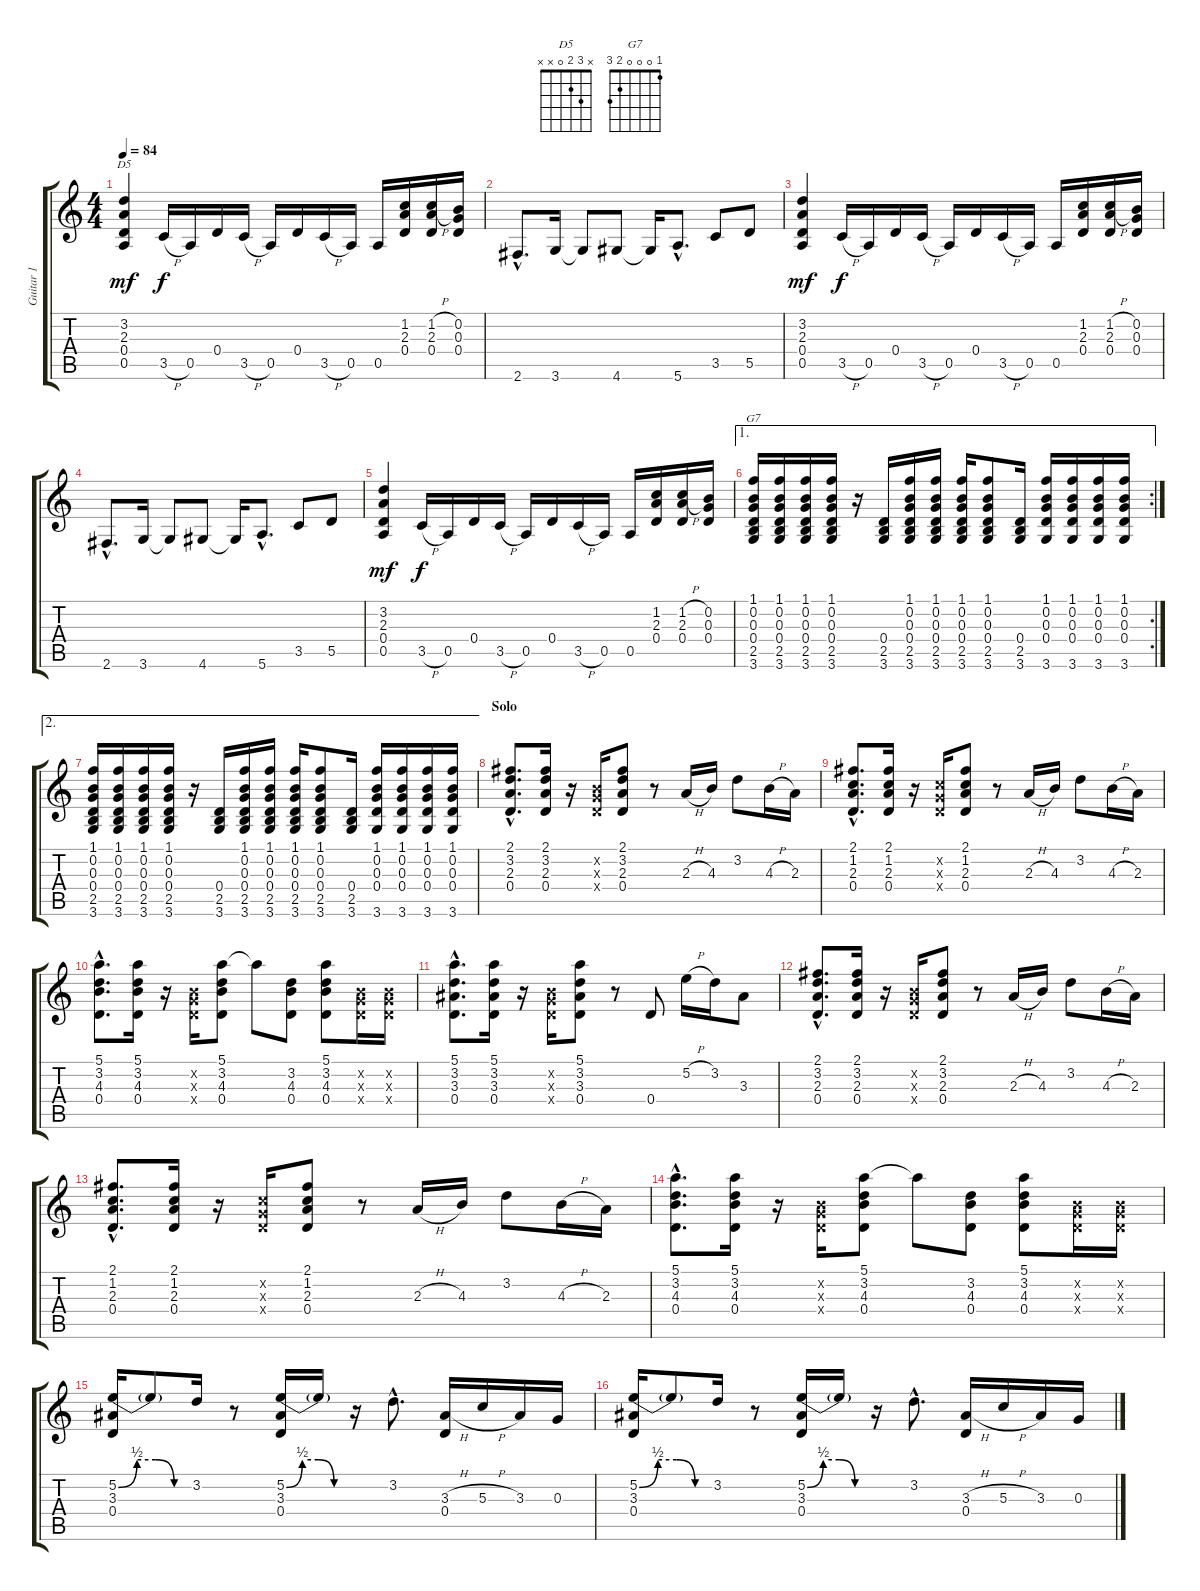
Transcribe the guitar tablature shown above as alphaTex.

\track ("Guitar 1" "Guitar 1") {instrument distortionguitar}
\staff {score tabs}
\tuning (E4 B3 G3 D3 A2 E2) {hide}
\chord ("D5" x 3 2 0 x x)
\chord ("G7" 1 0 0 0 2 3)
\ts (4 4)
\tempo 84
\clef g2
\ks c
(3.2 2.3 0.4 0.5).4{ch "D5" dy mf} 3.5{h}.16{dy f} 0.5.16 0.4.16 3.5{h}.16 0.5.16 0.4.16 3.5{h}.16 0.5.16 0.5.16 (1.2 2.3 0.4).16 (1.2{h} 2.3{h} 0.4).16 (0.2 0.3 0.4).16 |
2.6{hac}.8{d} 3.6.16 3.6{t}.8 4.6.8 4.6{t}.16 5.6{hac}.8{d} 3.5.8 5.5.8 |
(3.2 2.3 0.4 0.5).4{dy mf} 3.5{h}.16{dy f} 0.5.16 0.4.16 3.5{h}.16 0.5.16 0.4.16 3.5{h}.16 0.5.16 0.5.16 (1.2 2.3 0.4).16 (1.2{h} 2.3{h} 0.4).16 (0.2 0.3 0.4).16 |
2.6{hac}.8{d} 3.6.16 3.6{t}.8 4.6.8 4.6{t}.16 5.6{hac}.8{d} 3.5.8 5.5.8 |
(3.2 2.3 0.4 0.5).4{dy mf} 3.5{h}.16{dy f} 0.5.16 0.4.16 3.5{h}.16 0.5.16 0.4.16 3.5{h}.16 0.5.16 0.5.16 (1.2 2.3 0.4).16 (1.2{h} 2.3{h} 0.4).16 (0.2 0.3 0.4).16 |
\ae 1
\rc 2
(1.1 0.2 0.3 0.4 2.5 3.6).16{ch "G7"} (1.1 0.2 0.3 0.4 2.5 3.6).16 (1.1 0.2 0.3 0.4 2.5 3.6).16 (1.1 0.2 0.3 0.4 2.5 3.6).16 r.16 (0.4 2.5 3.6).16 (1.1 0.2 0.3 0.4 2.5 3.6).16 (1.1 0.2 0.3 0.4 2.5 3.6).16 (1.1 0.2 0.3 0.4 2.5 3.6).16 (1.1 0.2 0.3 0.4 2.5 3.6).8 (0.4 2.5 3.6).16 (1.1 0.2 0.3 0.4 3.6).16 (1.1 0.2 0.3 0.4 3.6).16 (1.1 0.2 0.3 0.4 3.6).16 (1.1 0.2 0.3 0.4 3.6).16 |
\ae 2
(1.1 0.2 0.3 0.4 2.5 3.6).16 (1.1 0.2 0.3 0.4 2.5 3.6).16 (1.1 0.2 0.3 0.4 2.5 3.6).16 (1.1 0.2 0.3 0.4 2.5 3.6).16 r.16 (0.4 2.5 3.6).16 (1.1 0.2 0.3 0.4 2.5 3.6).16 (1.1 0.2 0.3 0.4 2.5 3.6).16 (1.1 0.2 0.3 0.4 2.5 3.6).16 (1.1 0.2 0.3 0.4 2.5 3.6).8 (0.4 2.5 3.6).16 (1.1 0.2 0.3 0.4 3.6).16 (1.1 0.2 0.3 0.4 3.6).16 (1.1 0.2 0.3 0.4 3.6).16 (1.1 0.2 0.3 0.4 3.6).16 |
\section ("" "Solo")
(2.1{hac} 3.2{hac} 2.3{hac} 0.4{hac}).8{d} (2.1 3.2 2.3 0.4).16 r.16 (0.2{x} 0.3{x} 0.4{x}).16 (2.1 3.2 2.3 0.4).8 r.8 2.3{h}.16 4.3.16 3.2.8 4.3{h}.16 2.3.16 |
(2.1{hac} 1.2{hac} 2.3{hac} 0.4{hac}).8{d} (2.1 1.2 2.3 0.4).16 r.16 (1.2{x} 0.3{x} 0.4{x}).16 (2.1 1.2 2.3 0.4).8 r.8 2.3{h}.16 4.3.16 3.2.8 4.3{h}.16 2.3.16 |
(5.1{hac} 3.2{hac} 4.3{hac} 0.4{hac}).8{d} (5.1 3.2 4.3 0.4).16 r.16 (0.2{x} 0.3{x} 0.4{x}).16 (5.1 3.2 4.3 0.4).8 5.1{t}.8 (3.2 4.3 0.4).8 (5.1 3.2 4.3 0.4).8 (0.2{x} 0.3{x} 0.4{x}).16 (0.2{x} 0.3{x} 0.4{x}).16 |
(5.1{hac} 3.2{hac} 3.3{hac} 0.4{hac}).8{d} (5.1 3.2 3.3 0.4).16 r.16 (0.2{x} 0.3{x} 0.4{x}).16 (5.1 3.2 3.3 0.4).8 r.8 0.4.8 5.2{h}.16 3.2.16 3.3.8 |
(2.1{hac} 3.2{hac} 2.3{hac} 0.4{hac}).8{d} (2.1 3.2 2.3 0.4).16 r.16 (0.2{x} 0.3{x} 0.4{x}).16 (2.1 3.2 2.3 0.4).8 r.8 2.3{h}.16 4.3.16 3.2.8 4.3{h}.16 2.3.16 |
(2.1{hac} 1.2{hac} 2.3{hac} 0.4{hac}).8{d} (2.1 1.2 2.3 0.4).16 r.16 (1.2{x} 0.3{x} 0.4{x}).16 (2.1 1.2 2.3 0.4).8 r.8 2.3{h}.16 4.3.16 3.2.8 4.3{h}.16 2.3.16 |
(5.1{hac} 3.2{hac} 4.3{hac} 0.4{hac}).8{d} (5.1 3.2 4.3 0.4).16 r.16 (0.2{x} 0.3{x} 0.4{x}).16 (5.1 3.2 4.3 0.4).8 5.1{t}.8 (3.2 4.3 0.4).8 (5.1 3.2 4.3 0.4).8 (0.2{x} 0.3{x} 0.4{x}).16 (0.2{x} 0.3{x} 0.4{x}).16 |
(5.2{be (custom 0 0 15 2 30 2 45 0 60 0)} 3.3 0.4).16 5.2{t}.8 3.2.16 r.8 (5.2{be (custom 0 0 15 2 30 2 45 0 60 0)} 3.3 0.4).16 5.2{t}.16 r.16 3.2{hac}.8{d} (3.3{h} 0.4).16 5.3{h}.16 3.3.16 0.3.16 |
(5.2{be (custom 0 0 15 2 30 2 45 0 60 0)} 3.3 0.4).16 5.2{t}.8 3.2.16 r.8 (5.2{be (custom 0 0 15 2 30 2 45 0 60 0)} 3.3 0.4).16 5.2{t}.16 r.16 3.2{hac}.8{d} (3.3{h} 0.4).16 5.3{h}.16 3.3.16 0.3.16
